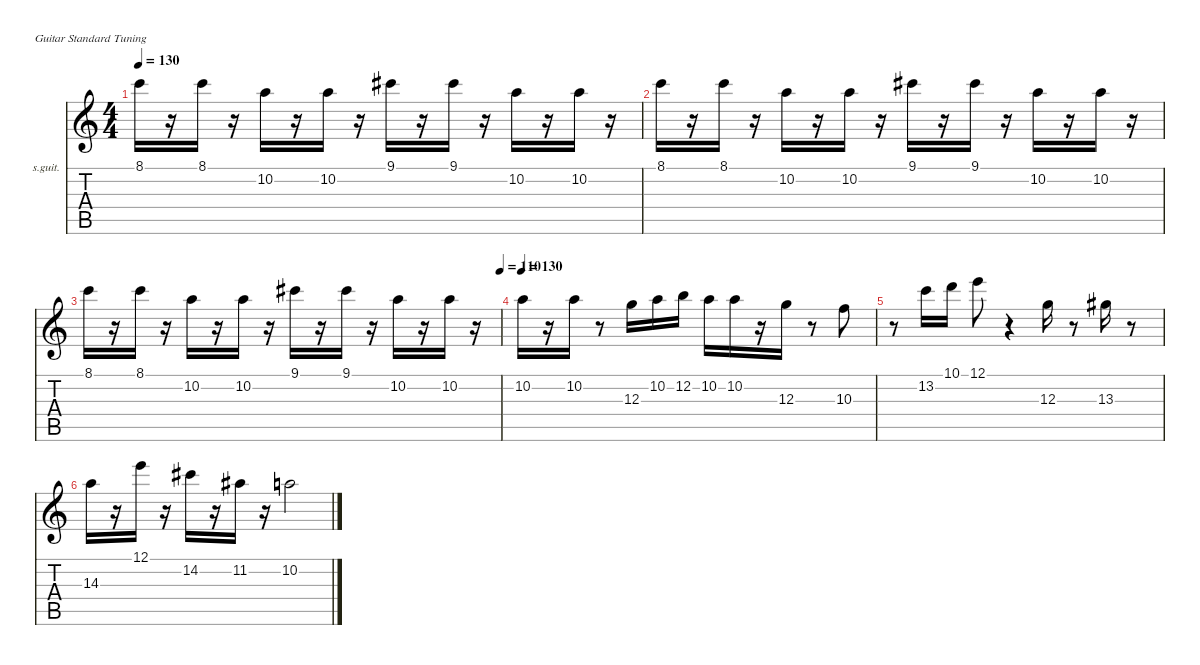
\hideDynamics
\bracketExtendMode nobrackets
\firstSystemTrackNameOrientation horizontal
\otherSystemsTrackNameOrientation horizontal
\track ("赖达祎" "s.guit.") {instrument acousticguitarsteel}
\staff {score tabs}
\tuning (E4 B3 G3 D3 A2 E2)
\ts (4 4)
\tempo 130
\clef g2
\ks c
8.1.16{dy f} r.16 8.1.16 r.16 10.2.16 r.16 10.2.16 r.16 9.1{acc #}.16 r.16 9.1{acc #}.16 r.16 10.2.16 r.16 10.2.16 r.16 |
8.1.16 r.16 8.1.16 r.16 10.2.16 r.16 10.2.16 r.16 9.1{acc #}.16 r.16 9.1{acc #}.16 r.16 10.2.16 r.16 10.2.16 r.16 |
\tempo (110 1)
8.1.16 r.16 8.1.16 r.16 10.2.16 r.16 10.2.16 r.16 9.1{acc #}.16 r.16 9.1{acc #}.16 r.16 10.2.16 r.16 10.2.16 r.16 |
\tempo 130
10.2.16{dy fff} r.16 10.2.16 r.8 12.3.16 10.2.16 12.2.16 10.2.16 10.2.16 r.16 12.3.16 r.8 10.3.8 |
r.8 13.2.16 10.1.16 12.1.8 r.4 12.3.16 r.8 13.3{acc #}.16 r.8 |
14.3.16 r.16 12.1.16 r.16 14.2{acc #}.16 r.16 11.2{acc #}.16 r.16 10.2.2{dy f}
